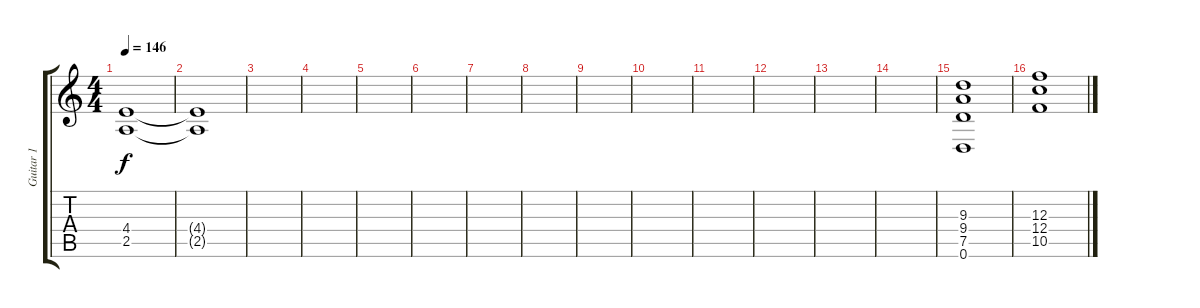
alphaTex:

\track ("Guitar 1" "Guitar 1") {instrument distortionguitar}
\staff {score tabs}
\tuning (D4 A3 F3 C3 G2 D2) {hide}
\ts (4 4)
\tempo 146
\clef g2
\ks c
(4.4 2.5).1{dy f instrument distortionguitar} |
(4.4{t} 2.5{t}).1 |
|
|
|
|
|
|
|
|
|
|
|
|
(9.3 9.4 7.5 0.6).1 |
(12.3 12.4 10.5).1
